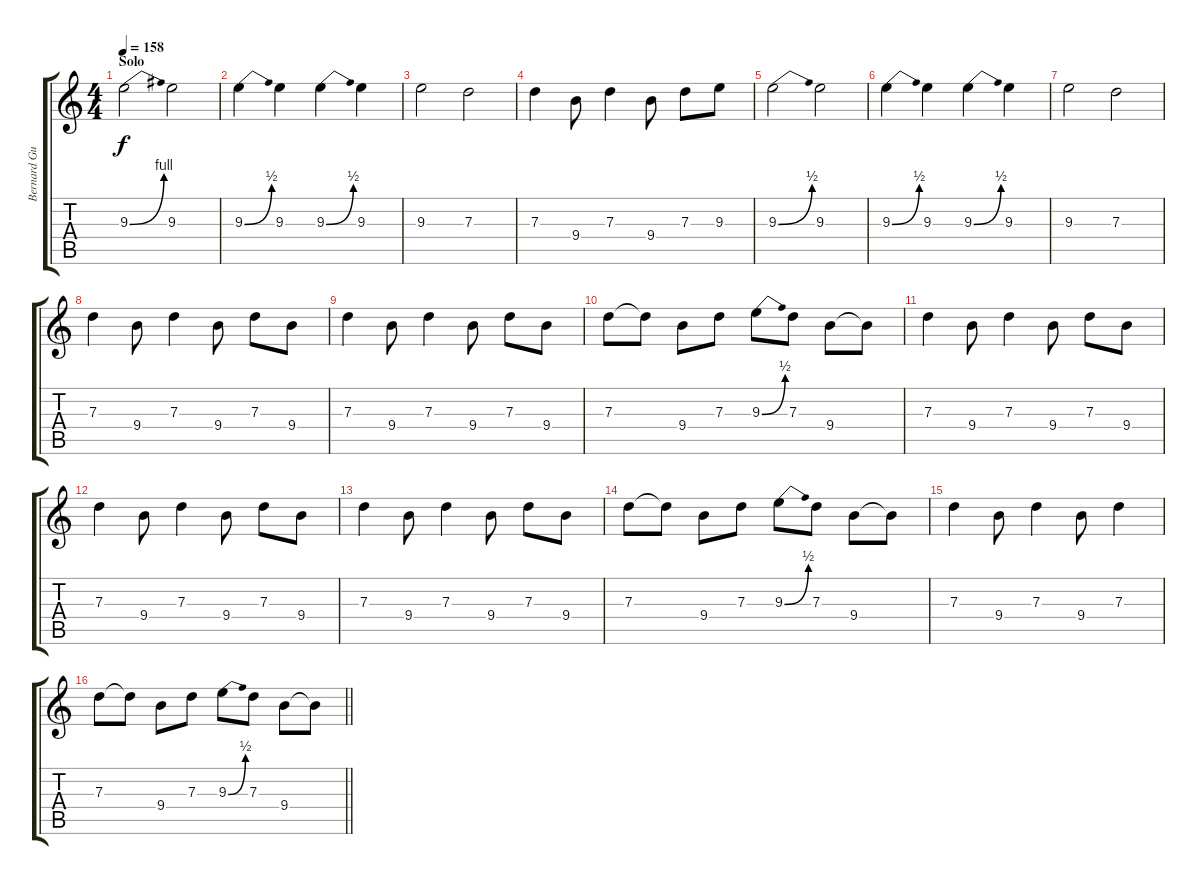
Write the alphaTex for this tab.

\track ("Bernard Guitar 1" "Bernard Gu") {instrument electricguitarclean}
\staff {score tabs}
\tuning (E4 B3 G3 D3 A2 E2) {hide}
\ts (4 4)
\section ("" "Solo")
\tempo 158
\clef g2
\ks c
9.3{be (bend 0 0 60 4)}.2{dy f instrument overdrivenguitar} 9.3.2 |
9.3{be (bend 0 0 60 2)}.4 9.3.4 9.3{be (bend 0 0 60 2)}.4 9.3.4 |
9.3.2 7.3.2 |
7.3.4 9.4.8 7.3.4 9.4.8 7.3.8 9.3.8 |
9.3{be (bend 0 0 60 2)}.2 9.3.2 |
9.3{be (bend 0 0 60 2)}.4 9.3.4 9.3{be (bend 0 0 60 2)}.4 9.3.4 |
9.3.2 7.3.2 |
7.3.4 9.4.8 7.3.4 9.4.8 7.3.8 9.4.8 |
7.3.4 9.4.8 7.3.4 9.4.8 7.3.8 9.4.8 |
7.3.8 7.3{t}.8 9.4.8 7.3.8 9.3{be (bend 0 0 60 2)}.8 7.3.8 9.4.8 9.4{t}.8 |
7.3.4 9.4.8 7.3.4 9.4.8 7.3.8 9.4.8 |
7.3.4 9.4.8 7.3.4 9.4.8 7.3.8 9.4.8 |
7.3.4 9.4.8 7.3.4 9.4.8 7.3.8 9.4.8 |
7.3.8 7.3{t}.8 9.4.8 7.3.8 9.3{be (bend 0 0 60 2)}.8 7.3.8 9.4.8 9.4{t}.8 |
7.3.4 9.4.8 7.3.4 9.4.8 7.3.4 |
\barLineRight lightlight
7.3.8 7.3{t}.8 9.4.8 7.3.8 9.3{be (bend 0 0 60 2)}.8 7.3.8 9.4.8 9.4{t}.8
